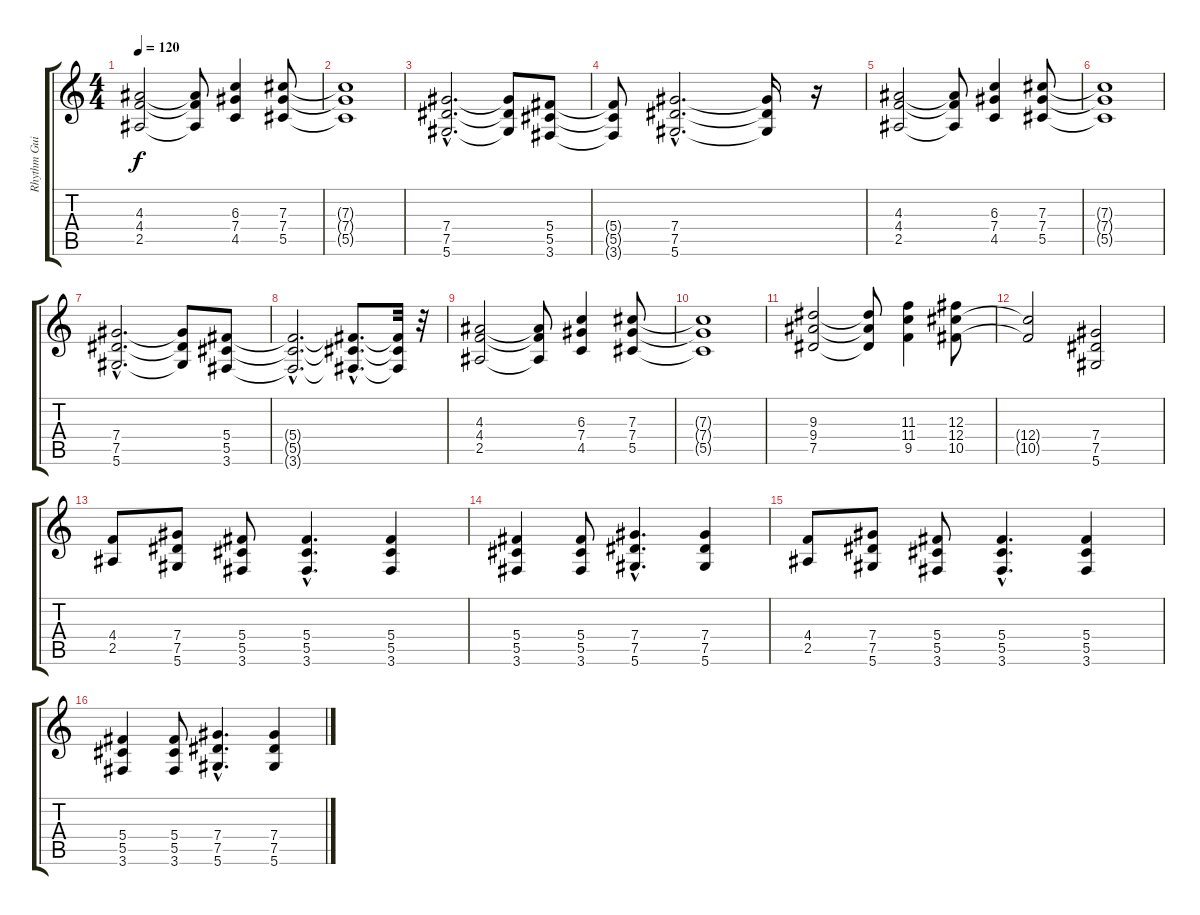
\track ("Rhythm Guitar" "Rhythm Gui") {instrument distortionguitar}
\staff {score tabs}
\tuning (Eb4 Bb3 Gb3 Db3 Ab2 Eb2) {hide}
\ts (4 4)
\tempo 120
\clef g2
\ks c
(4.3 4.4 2.5).2{dy f} (4.3{t} 4.4{t} 2.5{t}).8 (6.3 7.4 4.5).4 (7.3 7.4 5.5).8 |
(7.3{t} 7.4{t} 5.5{t}).1 |
(7.4{hac} 7.5{hac} 5.6{hac}).2{d} (7.4{t} 7.5{t} 5.6{t}).8 (5.4 5.5 3.6).8 |
(5.4{t} 5.5{t} 3.6{t}).8 (7.4{hac} 7.5{hac} 5.6{hac}).2{d} (7.4{t} 7.5{t} 5.6{t}).16 r.16 |
(4.3 4.4 2.5).2 (4.3{t} 4.4{t} 2.5{t}).8 (6.3 7.4 4.5).4 (7.3 7.4 5.5).8 |
(7.3{t} 7.4{t} 5.5{t}).1 |
(7.4{hac} 7.5{hac} 5.6{hac}).2{d} (7.4{t} 7.5{t} 5.6{t}).8 (5.4 5.5 3.6).8 |
(5.4{hac t} 5.5{hac t} 3.6{hac t}).2{d} (5.4{hac t} 5.5{hac t} 3.6{hac t}).8{d} (5.4{t} 5.5{t} 3.6{t}).32 r.32 |
(4.3 4.4 2.5).2 (4.3{t} 4.4{t} 2.5{t}).8 (6.3 7.4 4.5).4 (7.3 7.4 5.5).8 |
(7.3{t} 7.4{t} 5.5{t}).1 |
(9.3 9.4 7.5).2 (9.3{t} 9.4{t} 7.5{t}).8 (11.3 11.4 9.5).4 (12.3 12.4 10.5).8 |
(12.4{t} 10.5{t}).2 (7.4 7.5 5.6).2 |
(4.4 2.5).8 (7.4 7.5 5.6).8 (5.4 5.5 3.6).8 (5.4{hac} 5.5{hac} 3.6{hac}).4{d} (5.4 5.5 3.6).4 |
(5.4 5.5 3.6).4 (5.4 5.5 3.6).8 (7.4{hac} 7.5{hac} 5.6{hac}).4{d} (7.4 7.5 5.6).4 |
(4.4 2.5).8 (7.4 7.5 5.6).8 (5.4 5.5 3.6).8 (5.4{hac} 5.5{hac} 3.6{hac}).4{d} (5.4 5.5 3.6).4 |
(5.4 5.5 3.6).4 (5.4 5.5 3.6).8 (7.4{hac} 7.5{hac} 5.6{hac}).4{d} (7.4 7.5 5.6).4
